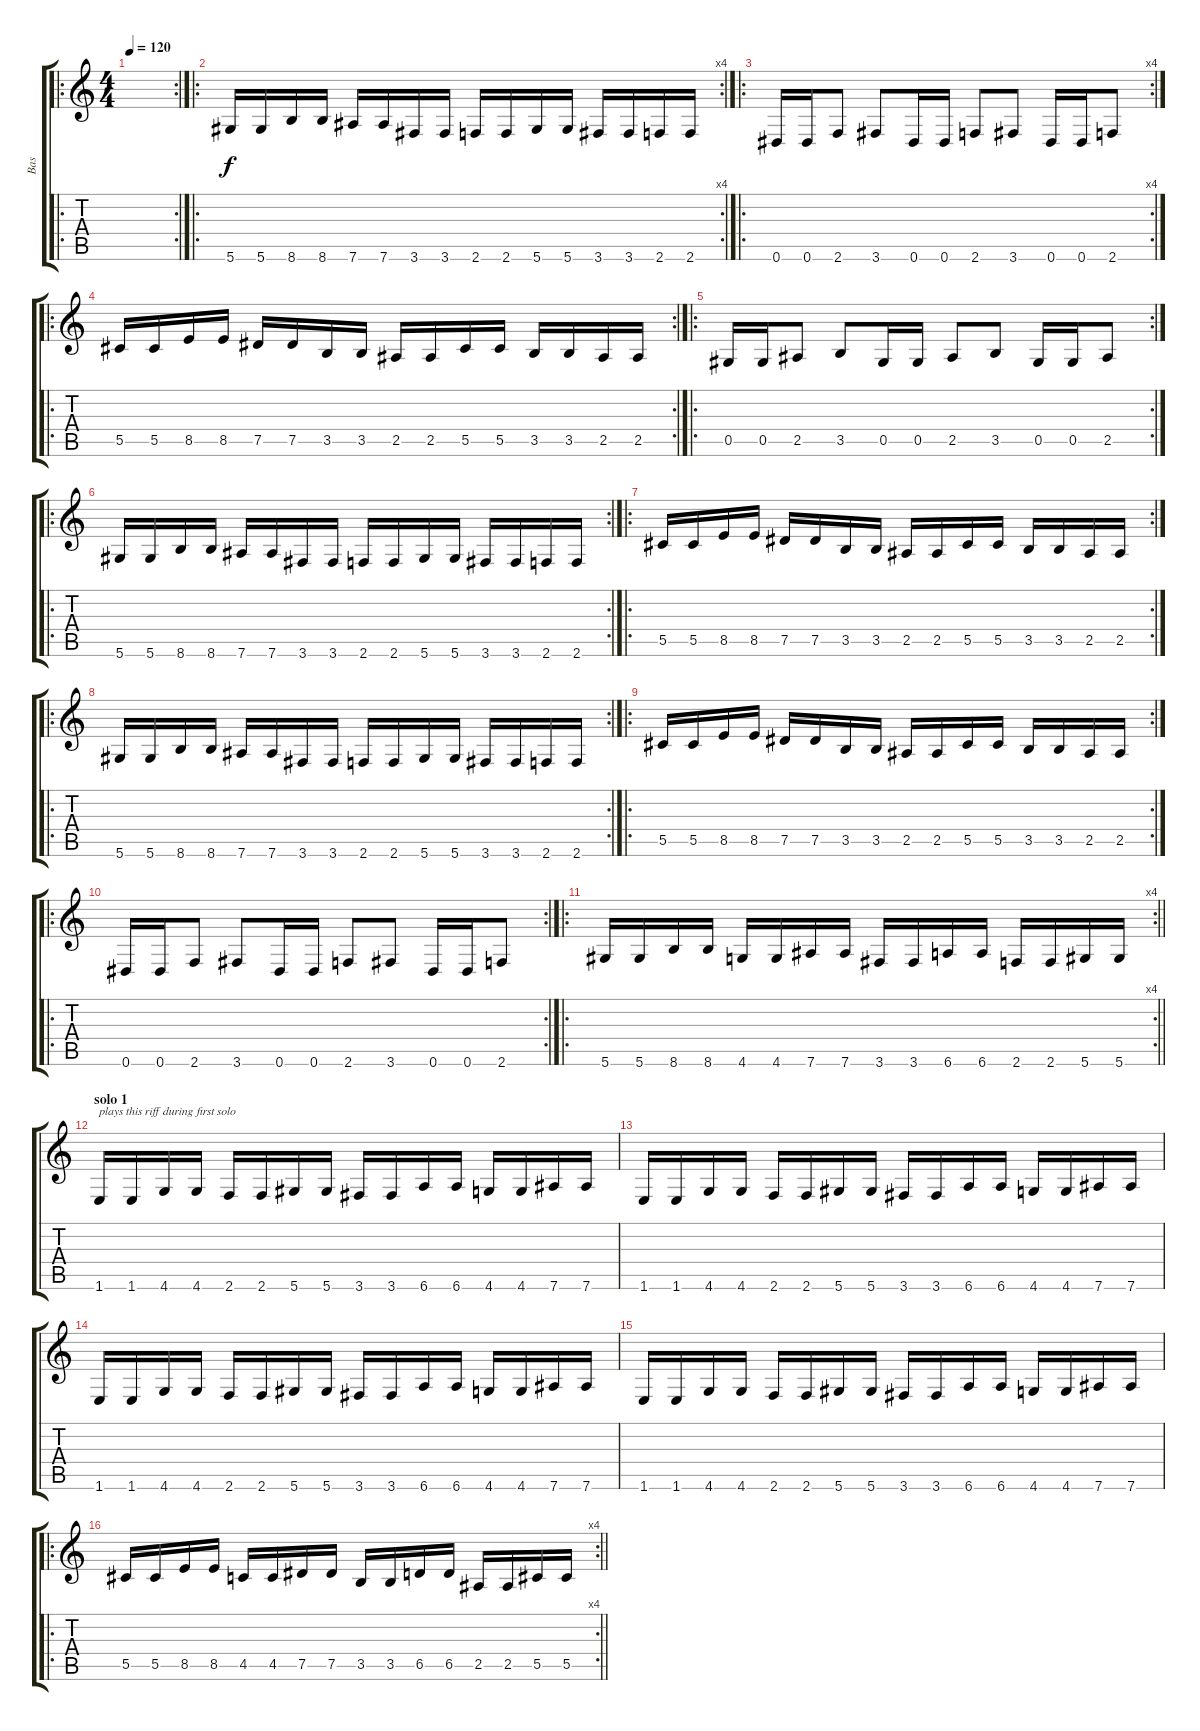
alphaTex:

\track ("Bas" "Bas") {instrument electricbassfinger}
\staff {score tabs}
\tuning (Eb4 Bb3 Gb3 Db3 Ab2 Eb2) {hide}
\ro
\rc 2
\ts (4 4)
\tempo 120
\clef g2
\ks c
|
\ro
\rc 4
5.6.16 5.6.16 8.6.16 8.6.16 7.6.16 7.6.16 3.6.16 3.6.16 2.6.16 2.6.16 5.6.16 5.6.16 3.6.16 3.6.16 2.6.16 2.6.16 |
\ro
\rc 4
0.6.16 0.6.16 2.6.8 3.6.8 0.6.16 0.6.16 2.6.8 3.6.8 0.6.16 0.6.16 2.6.8 |
\ro
\rc 2
5.5.16 5.5.16 8.5.16 8.5.16 7.5.16 7.5.16 3.5.16 3.5.16 2.5.16 2.5.16 5.5.16 5.5.16 3.5.16 3.5.16 2.5.16 2.5.16 |
\ro
\rc 2
0.5.16 0.5.16 2.5.8 3.5.8 0.5.16 0.5.16 2.5.8 3.5.8 0.5.16 0.5.16 2.5.8 |
\ro
\rc 2
5.6.16 5.6.16 8.6.16 8.6.16 7.6.16 7.6.16 3.6.16 3.6.16 2.6.16 2.6.16 5.6.16 5.6.16 3.6.16 3.6.16 2.6.16 2.6.16 |
\ro
\rc 2
5.5.16 5.5.16 8.5.16 8.5.16 7.5.16 7.5.16 3.5.16 3.5.16 2.5.16 2.5.16 5.5.16 5.5.16 3.5.16 3.5.16 2.5.16 2.5.16 |
\ro
\rc 2
5.6.16 5.6.16 8.6.16 8.6.16 7.6.16 7.6.16 3.6.16 3.6.16 2.6.16 2.6.16 5.6.16 5.6.16 3.6.16 3.6.16 2.6.16 2.6.16 |
\ro
\rc 2
5.5.16 5.5.16 8.5.16 8.5.16 7.5.16 7.5.16 3.5.16 3.5.16 2.5.16 2.5.16 5.5.16 5.5.16 3.5.16 3.5.16 2.5.16 2.5.16 |
\ro
\rc 2
0.6.16 0.6.16 2.6.8 3.6.8 0.6.16 0.6.16 2.6.8 3.6.8 0.6.16 0.6.16 2.6.8 |
\ro
\rc 4
\barLineRight lightlight
5.6.16 5.6.16 8.6.16 8.6.16 4.6.16 4.6.16 7.6.16 7.6.16 3.6.16 3.6.16 6.6.16 6.6.16 2.6.16 2.6.16 5.6.16 5.6.16 |
\section ("" "solo 1")
1.6.16{txt "plays this riff during first solo"} 1.6.16 4.6.16 4.6.16 2.6.16 2.6.16 5.6.16 5.6.16 3.6.16 3.6.16 6.6.16 6.6.16 4.6.16 4.6.16 7.6.16 7.6.16 |
1.6.16 1.6.16 4.6.16 4.6.16 2.6.16 2.6.16 5.6.16 5.6.16 3.6.16 3.6.16 6.6.16 6.6.16 4.6.16 4.6.16 7.6.16 7.6.16 |
1.6.16 1.6.16 4.6.16 4.6.16 2.6.16 2.6.16 5.6.16 5.6.16 3.6.16 3.6.16 6.6.16 6.6.16 4.6.16 4.6.16 7.6.16 7.6.16 |
1.6.16 1.6.16 4.6.16 4.6.16 2.6.16 2.6.16 5.6.16 5.6.16 3.6.16 3.6.16 6.6.16 6.6.16 4.6.16 4.6.16 7.6.16 7.6.16 |
\ro
\rc 4
\barLineRight lightlight
5.5.16 5.5.16 8.5.16 8.5.16 4.5.16 4.5.16 7.5.16 7.5.16 3.5.16 3.5.16 6.5.16 6.5.16 2.5.16 2.5.16 5.5.16 5.5.16
